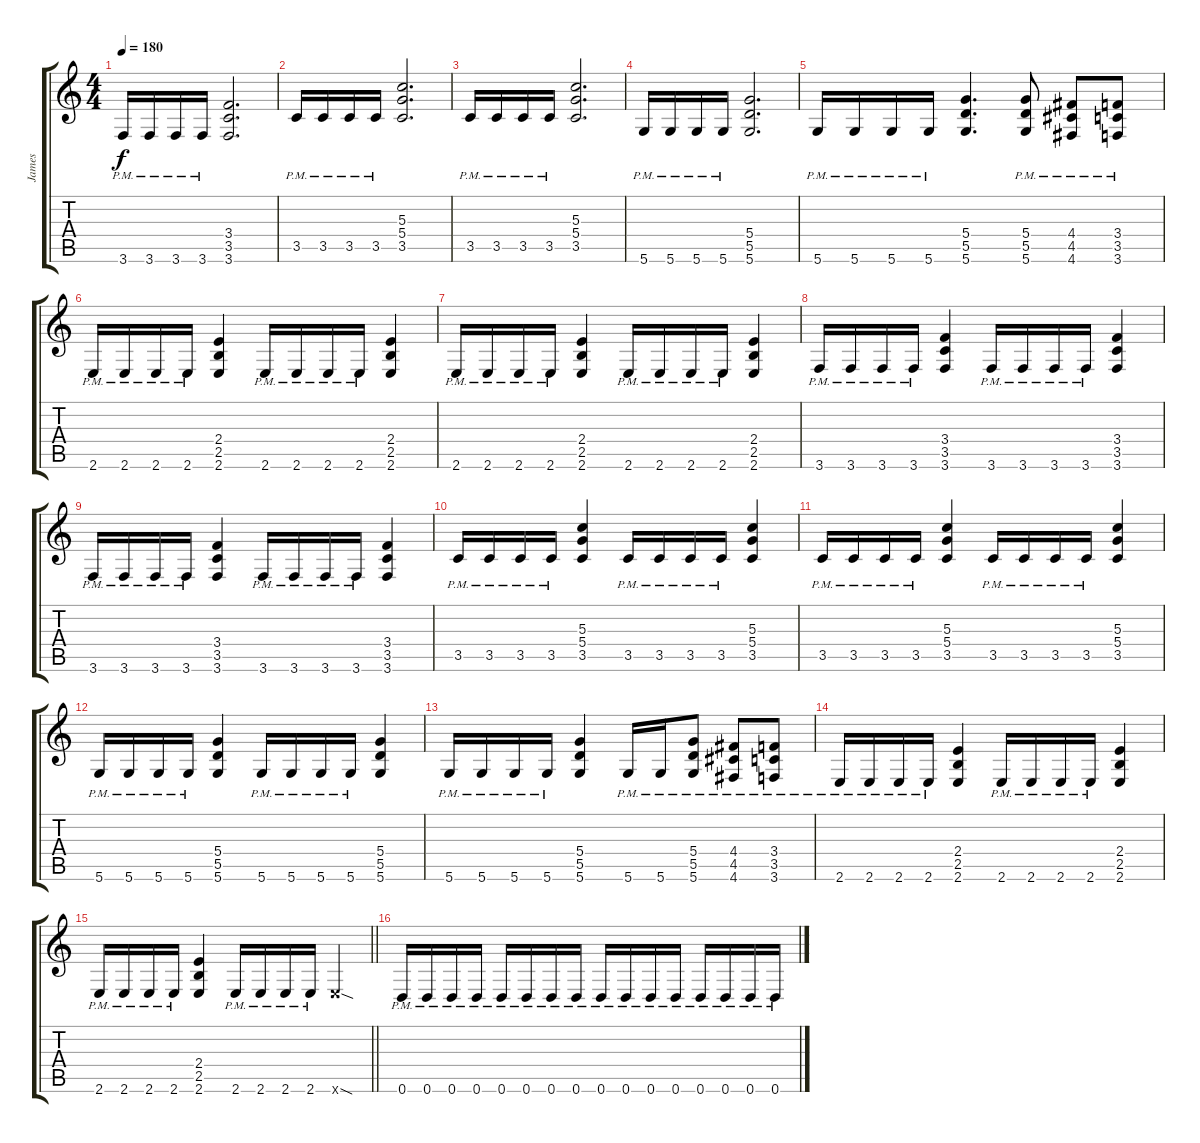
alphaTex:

\track ("James" "James") {instrument distortionguitar}
\staff {score tabs}
\tuning (E4 B3 G3 D3 A2 D2) {hide}
\ts (4 4)
\tempo 180
\clef g2
\ks c
3.6{pm}.16{dy f} 3.6{pm}.16 3.6{pm}.16 3.6{pm}.16 (3.4 3.5 3.6).2{d} |
3.5{pm}.16 3.5{pm}.16 3.5{pm}.16 3.5{pm}.16 (5.3 5.4 3.5).2{d} |
3.5{pm}.16 3.5{pm}.16 3.5{pm}.16 3.5{pm}.16 (5.3 5.4 3.5).2{d} |
5.6{pm}.16 5.6{pm}.16 5.6{pm}.16 5.6{pm}.16 (5.4 5.5 5.6).2{d} |
5.6{pm}.16 5.6{pm}.16 5.6{pm}.16 5.6{pm}.16 (5.4 5.5 5.6).4{d} (5.4{pm} 5.5{pm} 5.6{pm}).8 (4.4{pm} 4.5{pm} 4.6{pm}).8 (3.4{pm} 3.5{pm} 3.6{pm}).8 |
2.6{pm}.16 2.6{pm}.16 2.6{pm}.16 2.6{pm}.16 (2.4 2.5 2.6).4 2.6{pm}.16 2.6{pm}.16 2.6{pm}.16 2.6{pm}.16 (2.4 2.5 2.6).4 |
2.6{pm}.16 2.6{pm}.16 2.6{pm}.16 2.6{pm}.16 (2.4 2.5 2.6).4 2.6{pm}.16 2.6{pm}.16 2.6{pm}.16 2.6{pm}.16 (2.4 2.5 2.6).4 |
3.6{pm}.16 3.6{pm}.16 3.6{pm}.16 3.6{pm}.16 (3.4 3.5 3.6).4 3.6{pm}.16 3.6{pm}.16 3.6{pm}.16 3.6{pm}.16 (3.4 3.5 3.6).4 |
3.6{pm}.16 3.6{pm}.16 3.6{pm}.16 3.6{pm}.16 (3.4 3.5 3.6).4 3.6{pm}.16 3.6{pm}.16 3.6{pm}.16 3.6{pm}.16 (3.4 3.5 3.6).4 |
3.5{pm}.16 3.5{pm}.16 3.5{pm}.16 3.5{pm}.16 (5.3 5.4 3.5).4 3.5{pm}.16 3.5{pm}.16 3.5{pm}.16 3.5{pm}.16 (5.3 5.4 3.5).4 |
3.5{pm}.16 3.5{pm}.16 3.5{pm}.16 3.5{pm}.16 (5.3 5.4 3.5).4 3.5{pm}.16 3.5{pm}.16 3.5{pm}.16 3.5{pm}.16 (5.3 5.4 3.5).4 |
5.6{pm}.16 5.6{pm}.16 5.6{pm}.16 5.6{pm}.16 (5.4 5.5 5.6).4 5.6{pm}.16 5.6{pm}.16 5.6{pm}.16 5.6{pm}.16 (5.4 5.5 5.6).4 |
5.6{pm}.16 5.6{pm}.16 5.6{pm}.16 5.6{pm}.16 (5.4 5.5 5.6).4 5.6{pm}.16 5.6{pm}.16 (5.4{pm} 5.5{pm} 5.6{pm}).8 (4.4{pm} 4.5{pm} 4.6{pm}).8 (3.4{pm} 3.5{pm} 3.6{pm}).8 |
2.6{pm}.16 2.6{pm}.16 2.6{pm}.16 2.6{pm}.16 (2.4 2.5 2.6).4 2.6{pm}.16 2.6{pm}.16 2.6{pm}.16 2.6{pm}.16 (2.4 2.5 2.6).4 |
\barLineRight lightlight
2.6{pm}.16 2.6{pm}.16 2.6{pm}.16 2.6{pm}.16 (2.4 2.5 2.6).4 2.6{pm}.16 2.6{pm}.16 2.6{pm}.16 2.6{pm}.16 2.6{sod x}.4 |
\section ("" "")
0.6{pm}.16 0.6{pm}.16 0.6{pm}.16 0.6{pm}.16 0.6{pm}.16 0.6{pm}.16 0.6{pm}.16 0.6{pm}.16 0.6{pm}.16 0.6{pm}.16 0.6{pm}.16 0.6{pm}.16 0.6{pm}.16 0.6{pm}.16 0.6{pm}.16 0.6{pm}.16
